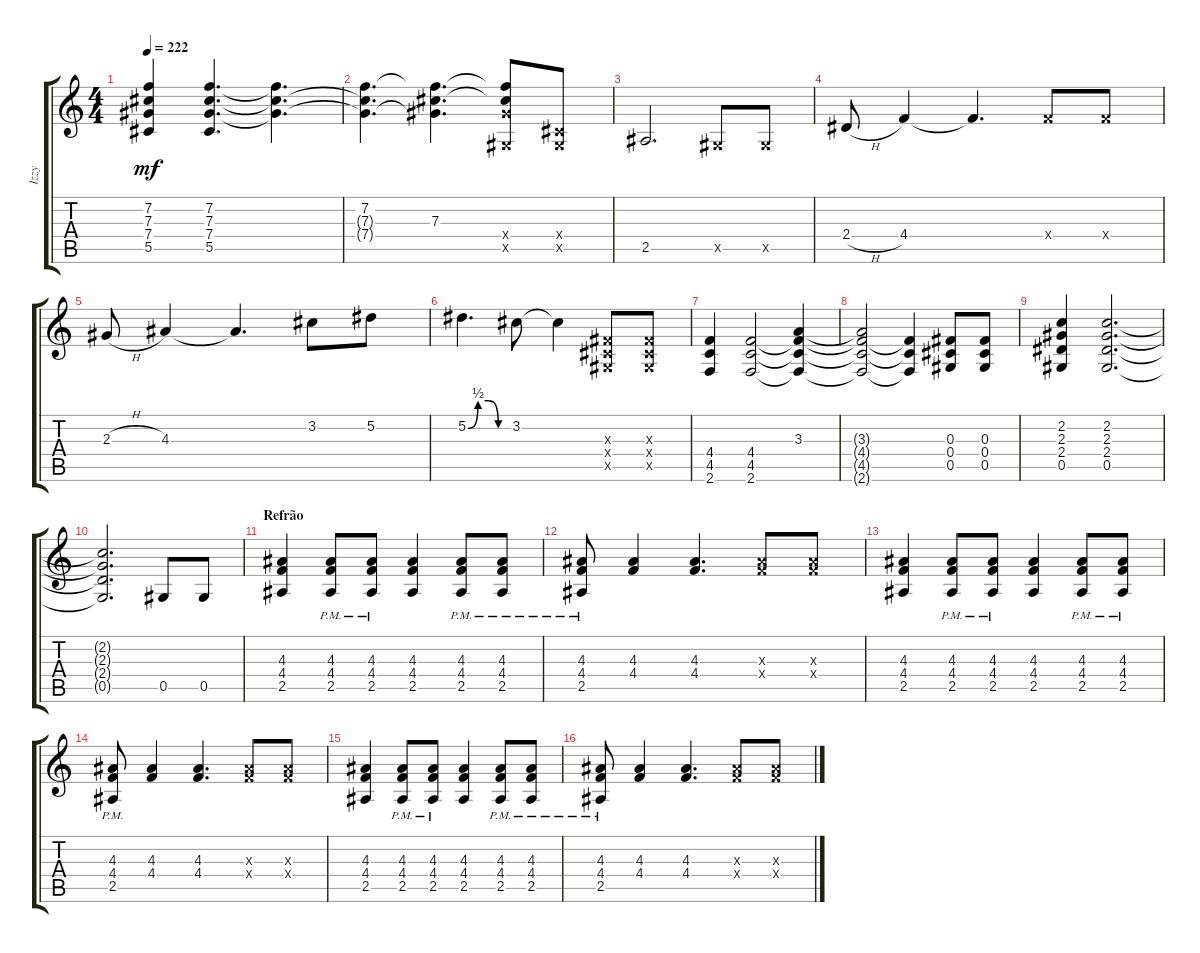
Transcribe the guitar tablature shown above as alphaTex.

\track ("Izzy" "Izzy") {instrument distortionguitar}
\staff {score tabs}
\tuning (Eb4 Bb3 Gb3 Db3 Ab2 Eb2) {hide}
\ts (4 4)
\tempo 222
\clef g2
\ks c
(7.2 7.3 7.4 5.5).4{dy mf} (7.2 7.3 7.4 5.5).4{d} (7.2{t} 7.3{t} 7.4{t}).4{d} |
(7.2 7.3{t} 7.4{t}).4{d} (7.2{t} 7.3 7.4{t}).4{d} (7.2{t} 7.3{t} 7.4{x} 0.5{x}).8 (0.4{x} 0.5{x}).8 |
2.5.2{d} 0.5{x}.8 0.5{x}.8 |
2.4{h}.8 4.4.4 4.4{t}.4{d} 4.4{x}.8 4.4{x}.8 |
2.3{h}.8 4.3.4 4.3{t}.4{d} 3.2.8 5.2.8 |
5.2{be (custom 0 0 15 2 30 2 45 0 60 0)}.4{d} 3.2.8 3.2{t}.4 (0.3{x} 0.4{x} 0.5{x}).8 (0.3{x} 0.4{x} 0.5{x}).8 |
(4.4 4.5 2.6).4 (4.4 4.5 2.6).2 (3.3 4.4{t} 4.5{t} 2.6{t}).4 |
(3.3{t} 4.4{t} 4.5{t} 2.6{t}).2 (4.4{t} 4.5{t} 2.6{t}).4 (0.3 0.4 0.5).8 (0.3 0.4 0.5).8 |
(2.2 2.3 2.4 0.5).4 (2.2 2.3 2.4 0.5).2{d} |
(2.2{t} 2.3{t} 2.4{t} 0.5{t}).2{d} 0.5.8 0.5.8 |
\section ("" "Refrão")
(4.3 4.4 2.5).4 (4.3{pm} 4.4{pm} 2.5{pm}).8 (4.3{pm} 4.4{pm} 2.5{pm}).8 (4.3 4.4 2.5).4 (4.3{pm} 4.4{pm} 2.5{pm}).8 (4.3{pm} 4.4{pm} 2.5{pm}).8 |
(4.3{pm} 4.4{pm} 2.5{pm}).8 (4.3 4.4).4 (4.3 4.4).4{d} (4.3{x} 4.4{x}).8 (4.3{x} 4.4{x}).8 |
(4.3 4.4 2.5).4 (4.3{pm} 4.4{pm} 2.5{pm}).8 (4.3{pm} 4.4{pm} 2.5{pm}).8 (4.3 4.4 2.5).4 (4.3{pm} 4.4{pm} 2.5{pm}).8 (4.3{pm} 4.4{pm} 2.5{pm}).8 |
(4.3{pm} 4.4{pm} 2.5{pm}).8 (4.3 4.4).4 (4.3 4.4).4{d} (4.3{x} 4.4{x}).8 (4.3{x} 4.4{x}).8 |
(4.3 4.4 2.5).4 (4.3{pm} 4.4{pm} 2.5{pm}).8 (4.3{pm} 4.4{pm} 2.5{pm}).8 (4.3 4.4 2.5).4 (4.3{pm} 4.4{pm} 2.5{pm}).8 (4.3{pm} 4.4{pm} 2.5{pm}).8 |
(4.3{pm} 4.4{pm} 2.5{pm}).8 (4.3 4.4).4 (4.3 4.4).4{d} (4.3{x} 4.4{x}).8 (4.3{x} 4.4{x}).8
